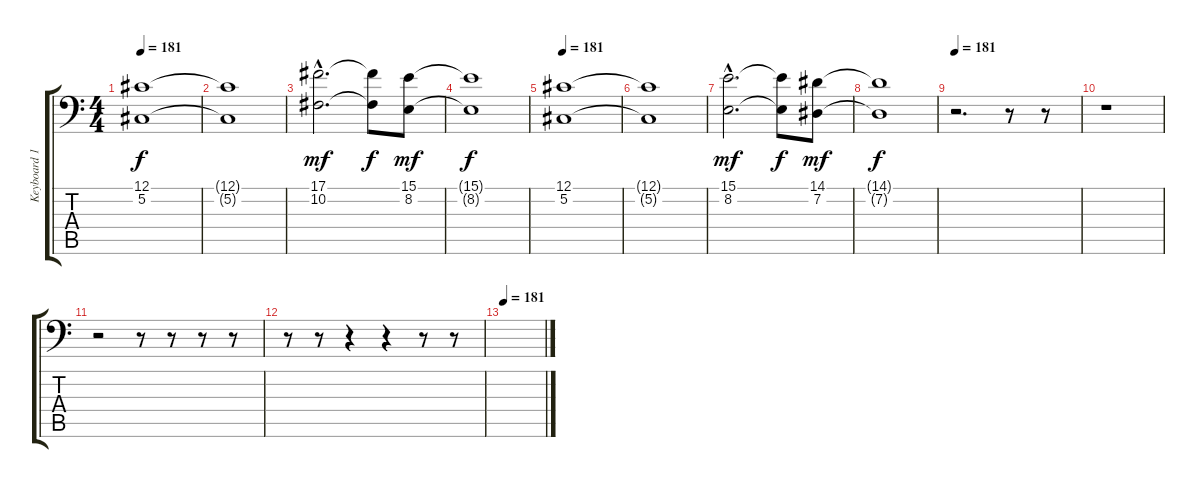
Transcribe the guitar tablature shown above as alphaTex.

\track ("Keyboard 1" "Keyboard 1") {instrument stringensemble1}
\staff {score tabs}
\tuning (Db3 Ab2 E2 B1 Gb1 Db1) {hide}
\ts (4 4)
\tempo 181
\clef f4
\ks c
(12.1 5.2).1{dy f} |
(12.1{t} 5.2{t}).1 |
(17.1{hac} 10.2{hac}).2{d dy mf} (17.1{t} 10.2{t}).8{dy f} (15.1 8.2).8{dy mf} |
(15.1{t} 8.2{t}).1{dy f} |
\tempo 181
(12.1 5.2).1 |
(12.1{t} 5.2{t}).1 |
(15.1{hac} 8.2{hac}).2{d dy mf} (15.1{t} 8.2{t}).8{dy f} (14.1 7.2).8{dy mf} |
(14.1{t} 7.2{t}).1{dy f} |
\tempo 181
r.2{d} r.8 r.8 |
r.1 |
r.2 r.8 r.8 r.8 r.8 |
r.8 r.8 r.4 r.4 r.8 r.8 |
\tempo 181
